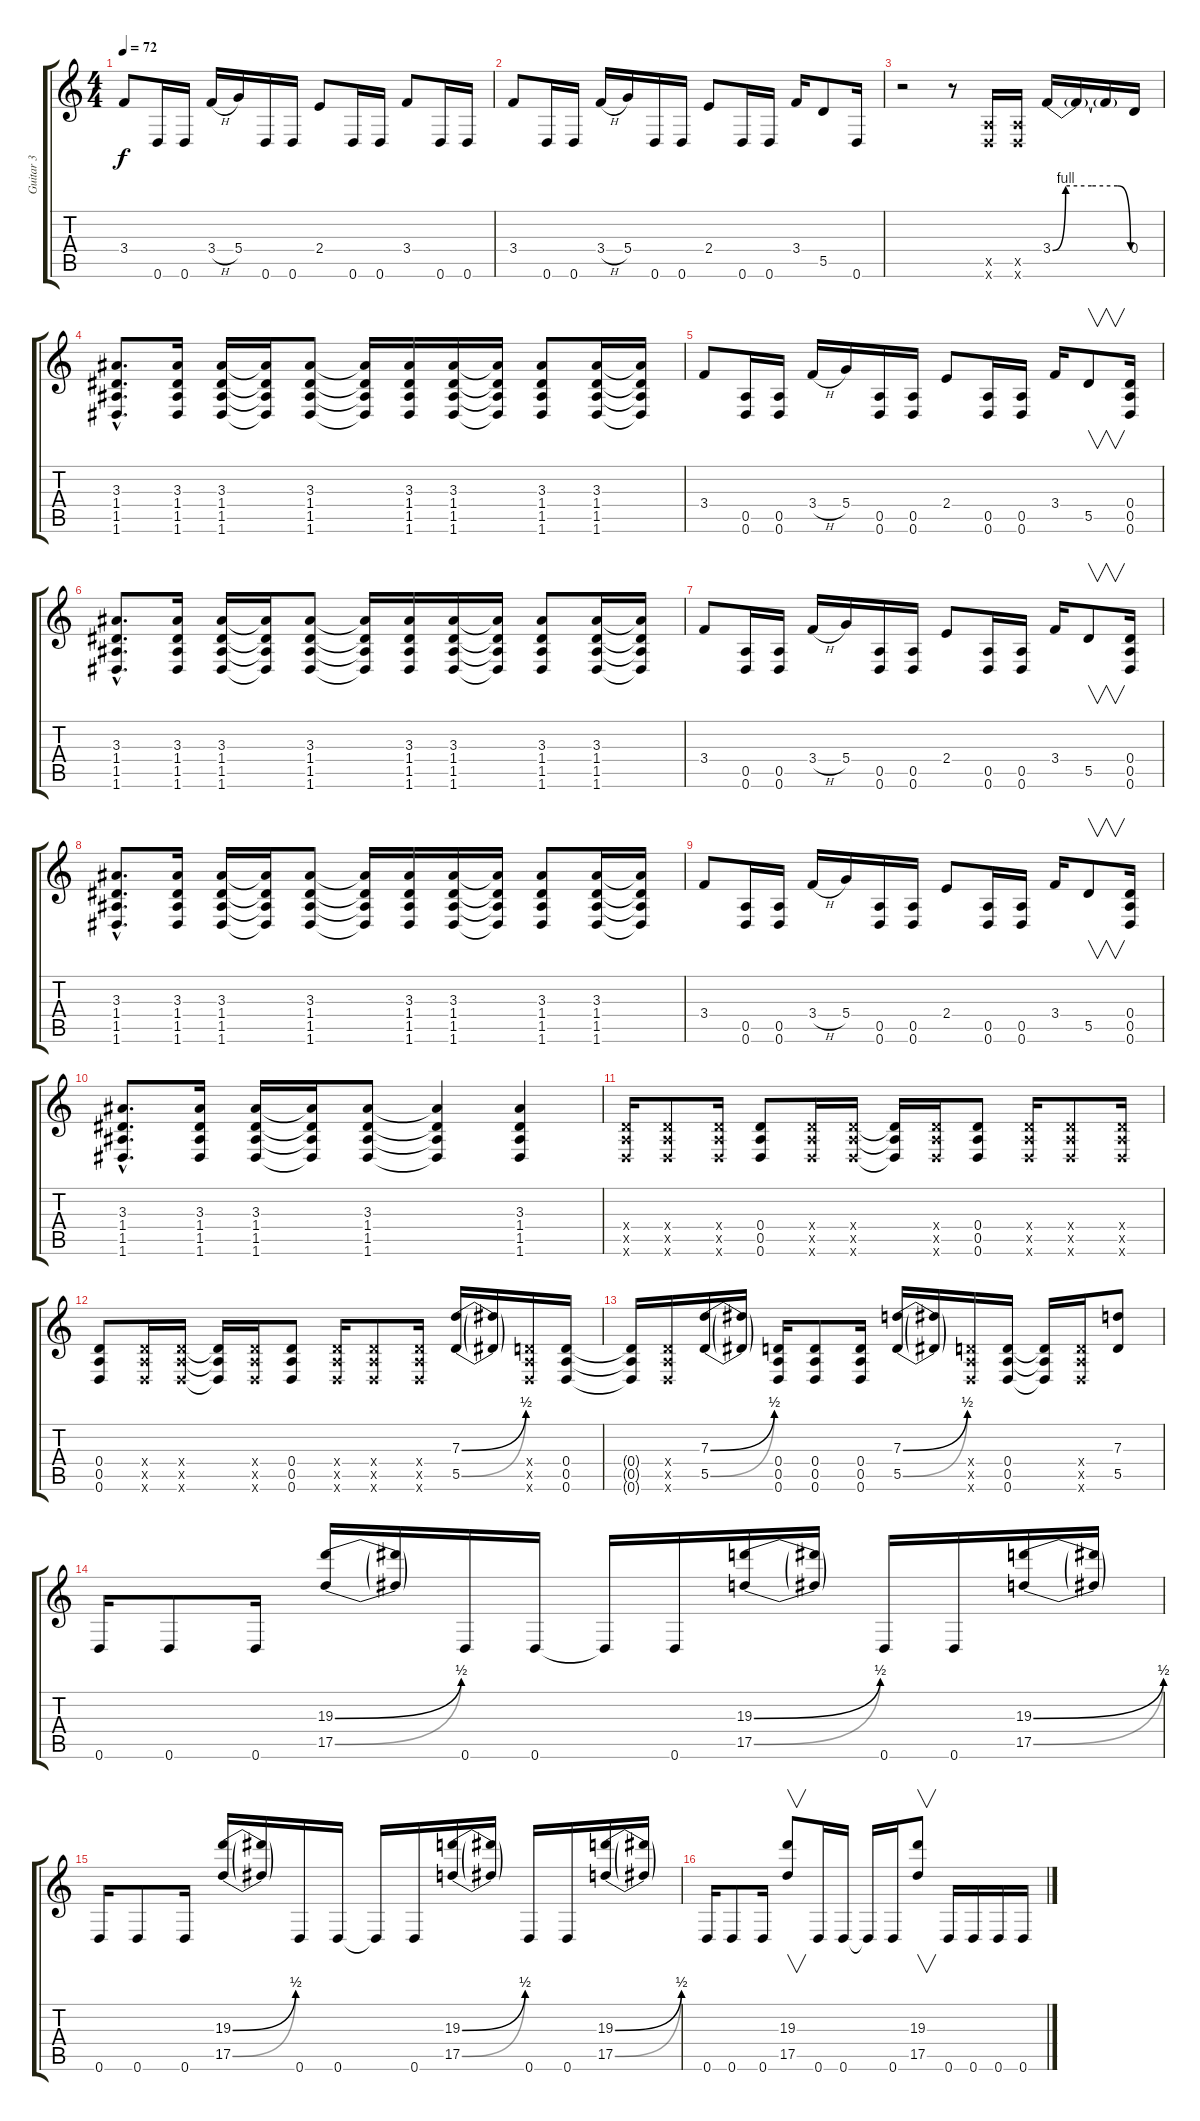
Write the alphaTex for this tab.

\track ("Guitar 3" "Guitar 3") {instrument distortionguitar}
\staff {score tabs}
\tuning (E4 B3 G3 D3 A2 D2) {hide}
\ts (4 4)
\tempo 72
\clef g2
\ks c
3.4.8{dy f} 0.6.16 0.6.16 3.4{h}.16 5.4.16 0.6.16 0.6.16 2.4.8 0.6.16 0.6.16 3.4.8 0.6.16 0.6.16 |
3.4.8 0.6.16 0.6.16 3.4{h}.16 5.4.16 0.6.16 0.6.16 2.4.8 0.6.16 0.6.16 3.4.16 5.5.8 0.6.16 |
r.2{instrument distortionguitar} r.8 (0.5{x} 0.6{x}).16 (0.5{x} 0.6{x}).16 3.4{be (custom 0 0 10 4 30 4 50 4 60 0)}.16 3.4{t}.16 3.4{t}.16 0.4.16 |
(3.3{hac} 1.4{hac} 1.5{hac} 1.6{hac}).8{d} (3.3 1.4 1.5 1.6).16 (3.3 1.4 1.5 1.6).16 (3.3{t} 1.4{t} 1.5{t} 1.6{t}).16 (3.3 1.4 1.5 1.6).8 (3.3{t} 1.4{t} 1.5{t} 1.6{t}).16 (3.3 1.4 1.5 1.6).16 (3.3 1.4 1.5 1.6).16 (3.3{t} 1.4{t} 1.5{t} 1.6{t}).16 (3.3 1.4 1.5 1.6).8 (3.3 1.4 1.5 1.6).16 (3.3{t} 1.4{t} 1.5{t} 1.6{t}).16 |
3.4.8 (0.5 0.6).16 (0.5 0.6).16 3.4{h}.16 5.4.16 (0.5 0.6).16 (0.5 0.6).16 2.4.8 (0.5 0.6).16 (0.5 0.6).16 3.4.16 5.5.8{v} (0.4 0.5 0.6).16 |
(3.3{hac} 1.4{hac} 1.5{hac} 1.6{hac}).8{d} (3.3 1.4 1.5 1.6).16 (3.3 1.4 1.5 1.6).16 (3.3{t} 1.4{t} 1.5{t} 1.6{t}).16 (3.3 1.4 1.5 1.6).8 (3.3{t} 1.4{t} 1.5{t} 1.6{t}).16 (3.3 1.4 1.5 1.6).16 (3.3 1.4 1.5 1.6).16 (3.3{t} 1.4{t} 1.5{t} 1.6{t}).16 (3.3 1.4 1.5 1.6).8 (3.3 1.4 1.5 1.6).16 (3.3{t} 1.4{t} 1.5{t} 1.6{t}).16 |
3.4.8 (0.5 0.6).16 (0.5 0.6).16 3.4{h}.16 5.4.16 (0.5 0.6).16 (0.5 0.6).16 2.4.8 (0.5 0.6).16 (0.5 0.6).16 3.4.16 5.5.8{v} (0.4 0.5 0.6).16 |
(3.3{hac} 1.4{hac} 1.5{hac} 1.6{hac}).8{d} (3.3 1.4 1.5 1.6).16 (3.3 1.4 1.5 1.6).16 (3.3{t} 1.4{t} 1.5{t} 1.6{t}).16 (3.3 1.4 1.5 1.6).8 (3.3{t} 1.4{t} 1.5{t} 1.6{t}).16 (3.3 1.4 1.5 1.6).16 (3.3 1.4 1.5 1.6).16 (3.3{t} 1.4{t} 1.5{t} 1.6{t}).16 (3.3 1.4 1.5 1.6).8 (3.3 1.4 1.5 1.6).16 (3.3{t} 1.4{t} 1.5{t} 1.6{t}).16 |
3.4.8 (0.5 0.6).16 (0.5 0.6).16 3.4{h}.16 5.4.16 (0.5 0.6).16 (0.5 0.6).16 2.4.8 (0.5 0.6).16 (0.5 0.6).16 3.4.16 5.5.8{v} (0.4 0.5 0.6).16 |
(3.3{hac} 1.4{hac} 1.5{hac} 1.6{hac}).8{d} (3.3 1.4 1.5 1.6).16 (3.3 1.4 1.5 1.6).16 (3.3{t} 1.4{t} 1.5{t} 1.6{t}).16 (3.3 1.4 1.5 1.6).8 (3.3{t} 1.4{t} 1.5{t} 1.6{t}).4 (3.3 1.4 1.5 1.6).4 |
(0.4{x} 0.5{x} 0.6{x}).16 (0.4{x} 0.5{x} 0.6{x}).8 (0.4{x} 0.5{x} 0.6{x}).16 (0.4 0.5 0.6).8 (0.4{x} 0.5{x} 0.6{x}).16 (0.4{x} 0.5{x} 0.6{x}).16 (0.4{t} 0.5{t} 0.6{t}).16 (0.4{x} 0.5{x} 0.6{x}).16 (0.4 0.5 0.6).8 (0.4{x} 0.5{x} 0.6{x}).16 (0.4{x} 0.5{x} 0.6{x}).8 (0.4{x} 0.5{x} 0.6{x}).16 |
(0.4 0.5 0.6).8 (0.4{x} 0.5{x} 0.6{x}).16 (0.4{x} 0.5{x} 0.6{x}).16 (0.4{t} 0.5{t} 0.6{t}).16 (0.4{x} 0.5{x} 0.6{x}).16 (0.4 0.5 0.6).8 (0.4{x} 0.5{x} 0.6{x}).16 (0.4{x} 0.5{x} 0.6{x}).8 (0.4{x} 0.5{x} 0.6{x}).16 (7.3{be (bend 0 0 60 2)} 5.5{be (bend 0 0 60 2)}).16 (7.3{t} 5.5{t}).16 (0.4{x} 0.5{x} 0.6{x}).16 (0.4 0.5 0.6).16 |
(0.4{t} 0.5{t} 0.6{t}).16 (0.4{x} 0.5{x} 0.6{x}).16 (7.3{be (bend 0 0 60 2)} 5.5{be (bend 0 0 60 2)}).16 (7.3{t} 5.5{t}).16 (0.4 0.5 0.6).16 (0.4 0.5 0.6).8 (0.4 0.5 0.6).16 (7.3{be (bend 0 0 60 2)} 5.5{be (bend 0 0 60 2)}).16 (7.3{t} 5.5{t}).16 (0.4{x} 0.5{x} 0.6{x}).16 (0.4 0.5 0.6).16 (0.4{t} 0.5{t} 0.6{t}).16 (0.4{x} 0.5{x} 0.6{x}).16 (7.3 5.5).8 |
0.6.16 0.6.8 0.6.16 (19.3{be (bend 0 0 60 2)} 17.5{be (bend 0 0 60 2)}).16 (19.3{t} 17.5{t}).16 0.6.16 0.6.16 0.6{t}.16 0.6.16 (19.3{be (bend 0 0 60 2)} 17.5{be (bend 0 0 60 2)}).16 (19.3{t} 17.5{t}).16 0.6.16 0.6.16 (19.3{be (bend 0 0 60 2)} 17.5{be (bend 0 0 60 2)}).16 (19.3{t} 17.5{t}).16 |
0.6.16 0.6.8 0.6.16 (19.3{be (bend 0 0 60 2)} 17.5{be (bend 0 0 60 2)}).16 (19.3{t} 17.5{t}).16 0.6.16 0.6.16 0.6{t}.16 0.6.16 (19.3{be (bend 0 0 60 2)} 17.5{be (bend 0 0 60 2)}).16 (19.3{t} 17.5{t}).16 0.6.16 0.6.16 (19.3{be (bend 0 0 60 2)} 17.5{be (bend 0 0 60 2)}).16 (19.3{t} 17.5{t}).16 |
0.6.16 0.6.8 0.6.16 (19.3 17.5).8{v} 0.6.16 0.6.16 0.6{t}.16 0.6.16 (19.3 17.5).8{v} 0.6.16 0.6.16 0.6.16 0.6.16
